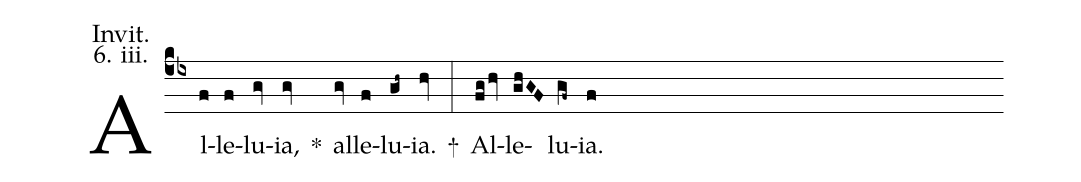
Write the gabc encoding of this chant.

annotation: Invit.;
annotation: 6. iii.;
%%
(cb4) Al(f)le(f)lu(gv)ia,(gv) <sp>*</sp>() al(gv)le(f)lu(gh~)ia.(hv) <sp>+</sp>(:) Al(fghv)le(ghGF)lu(gf~)ia.(f)
